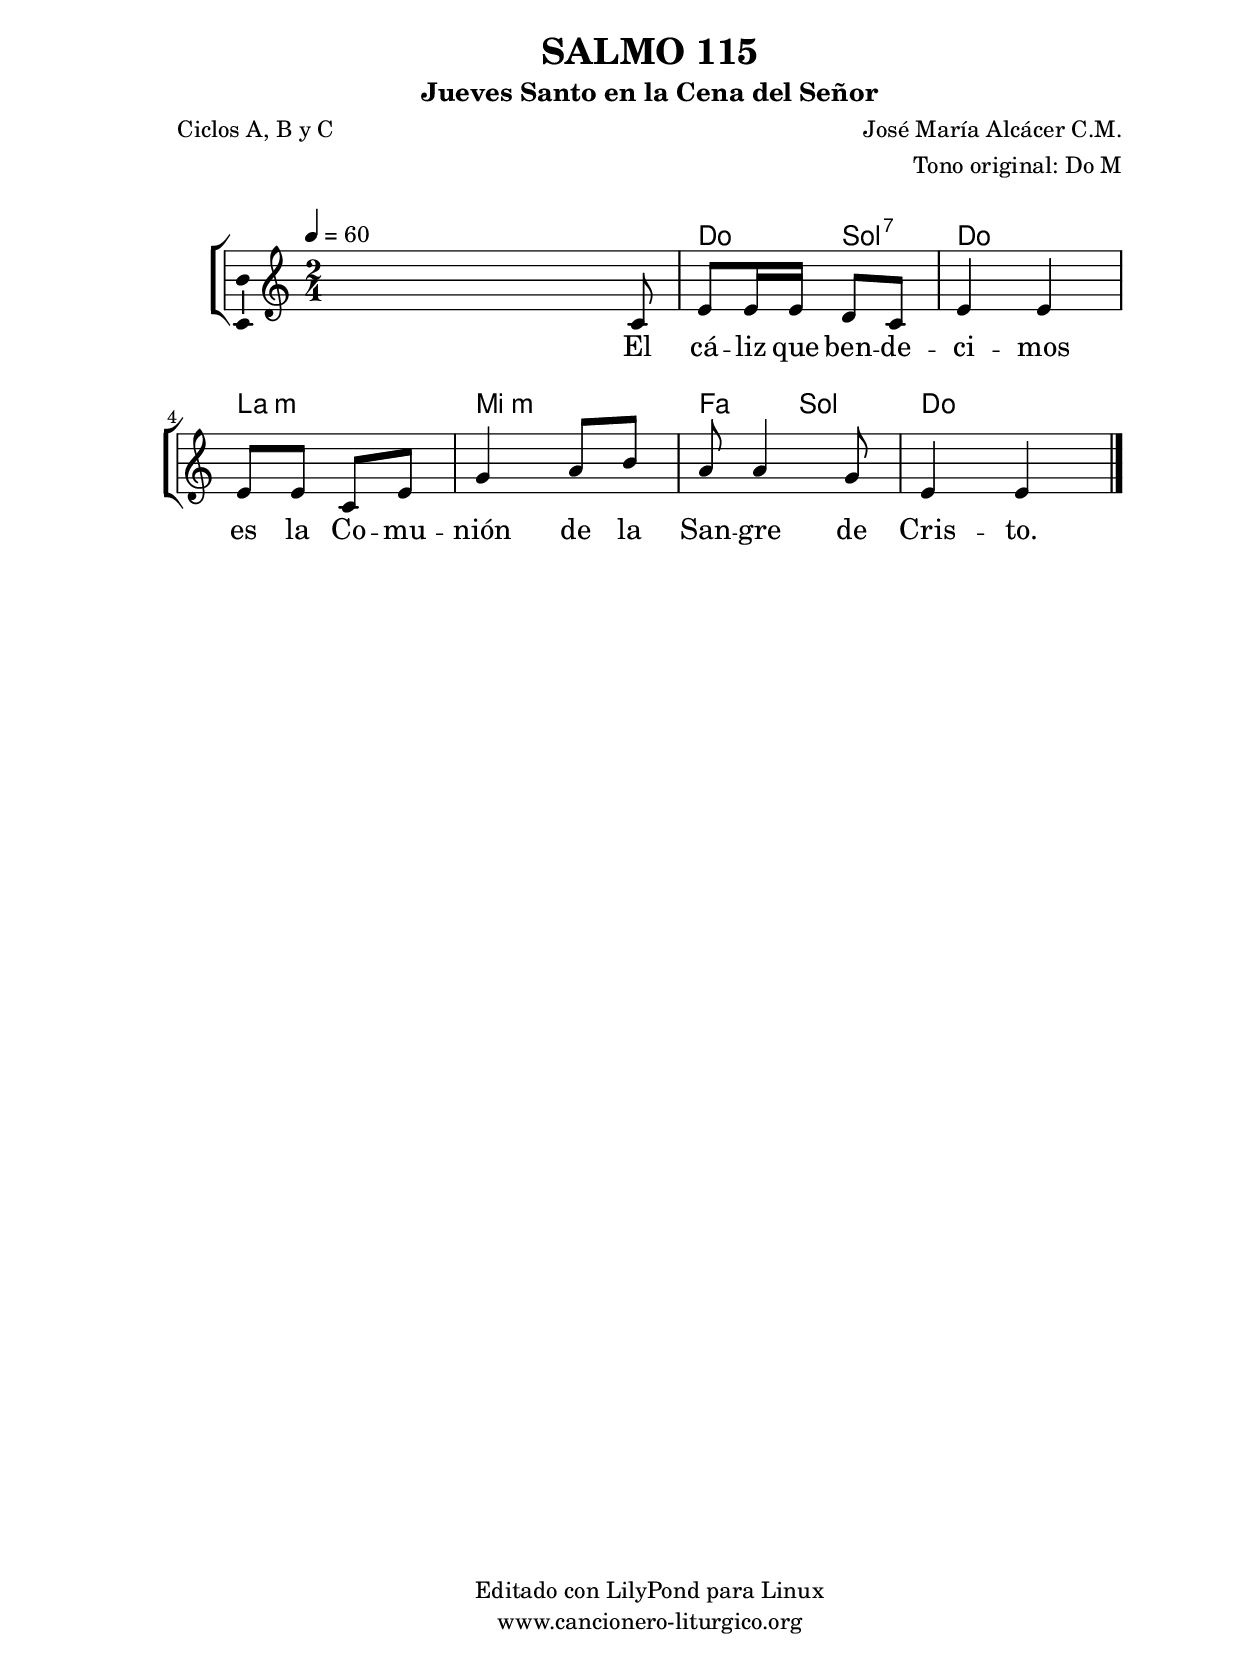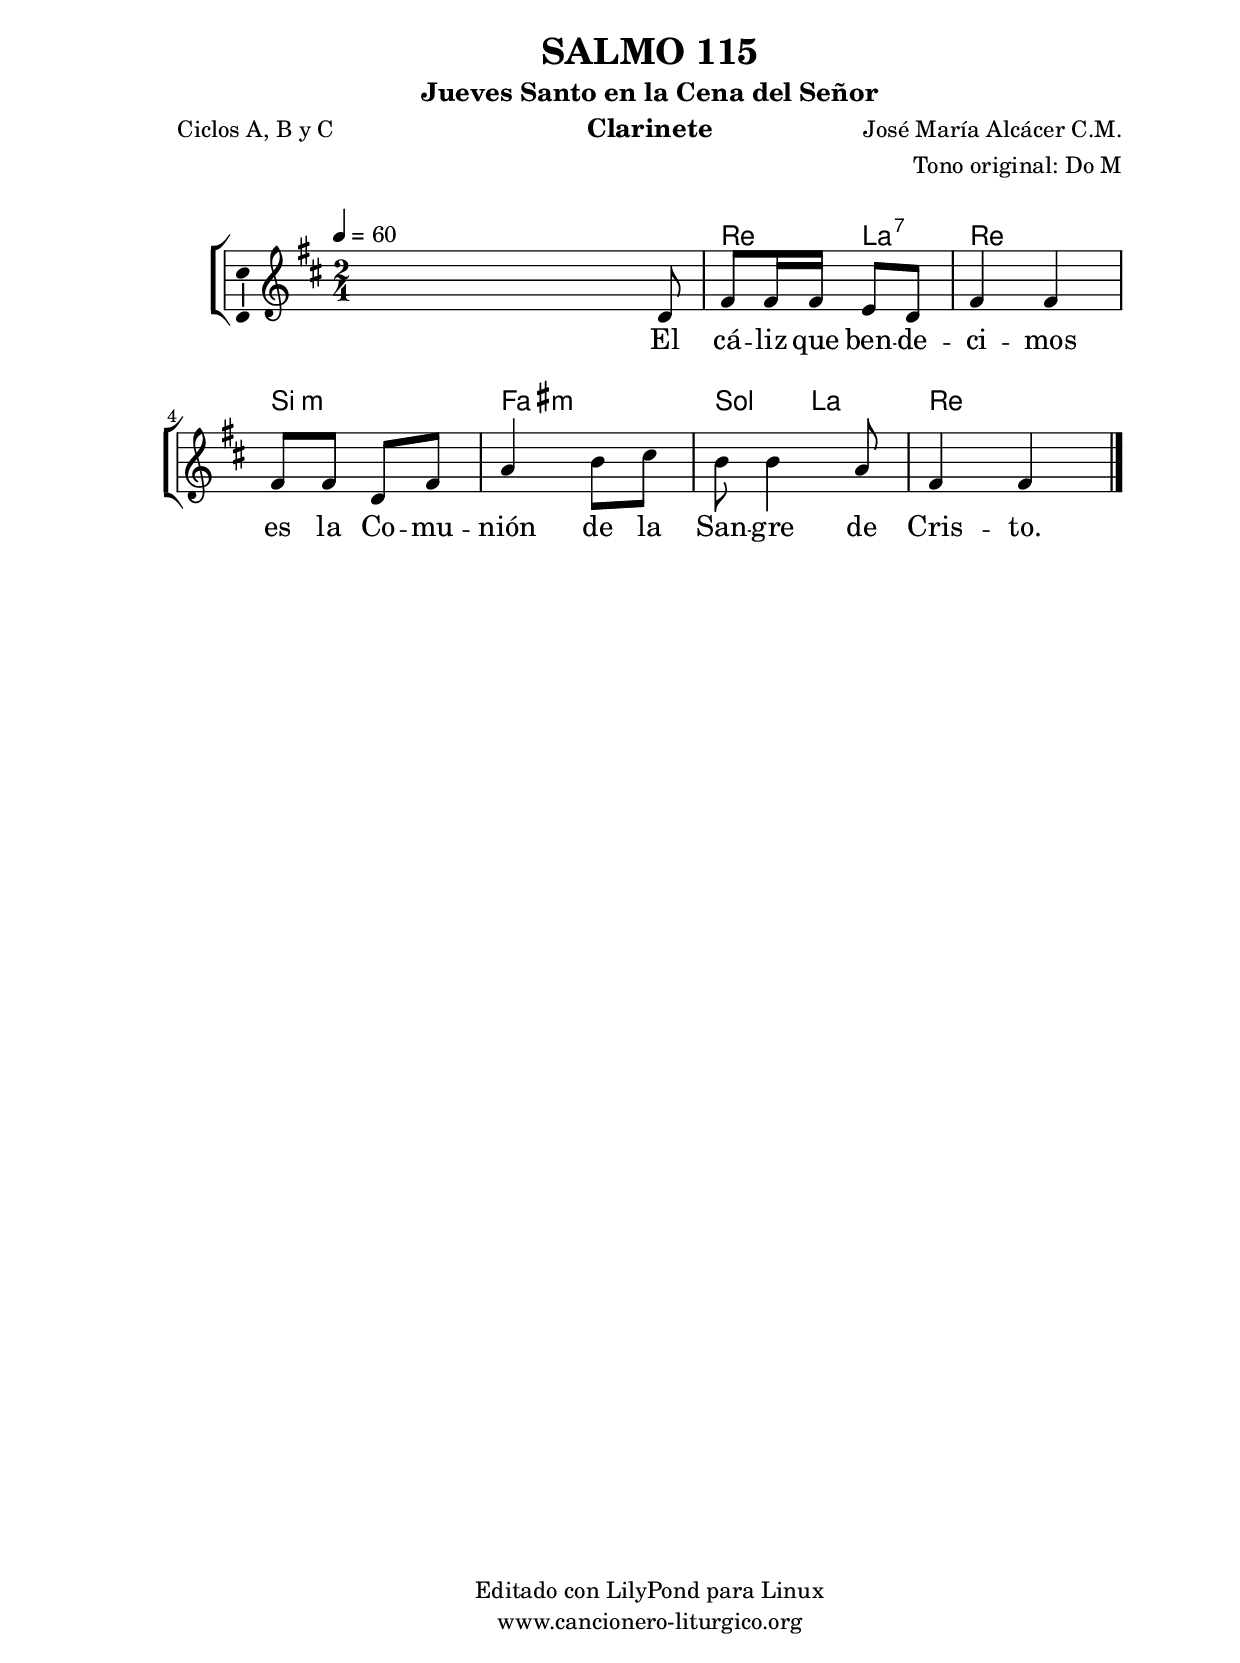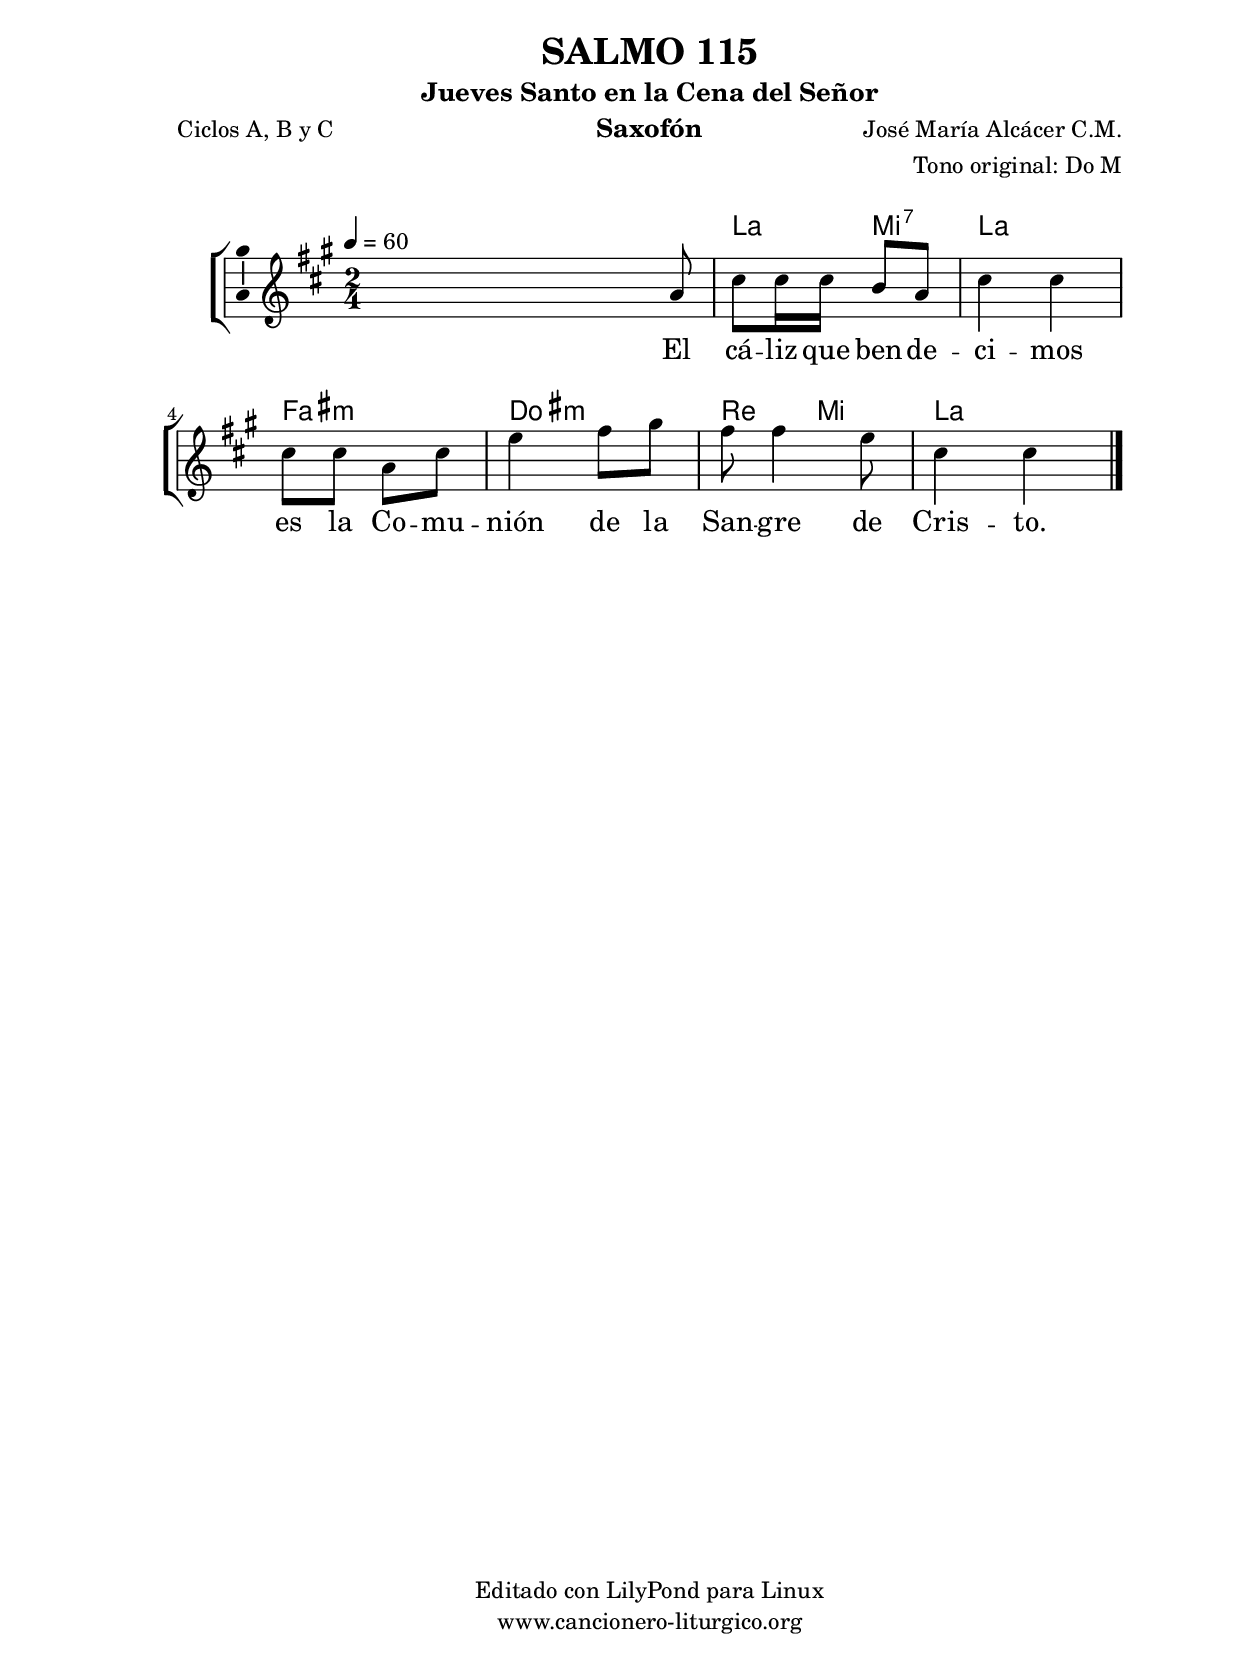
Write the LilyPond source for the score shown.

%
%para convertir .midi en .wav:
%timidity filename.midi -Ow -o finename.wav
%
%
%Para convertir de .wav a .mp3:
%lame -h -m j filename.wav
%
%
%para escuchar el midi:
%timidity nombrefichero.midi
%


%versión de lilypond para la que se ha escrito esta partitura:
\version "2.16.0"

	%Tamaño papel
	#(set-default-paper-size "a4")
	%Tamaño partitura
	#(set-global-staff-size 20)
	%No responde al pulsar sobre una nota
	#(ly:set-option 'point-and-click #f)

%parámetros del encabezamiento:
\header {
	title = "SALMO 115"
	subtitle = "Jueves Santo en la Cena del Señor"
	composer = "José María Alcácer C.M."
	poet = "Ciclos A, B y C"
	meter = ""
	arranger = "Tono original: Do M"
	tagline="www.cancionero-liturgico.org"
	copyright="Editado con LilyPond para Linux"
	tiempo = "Semana Santa"
	usos = "Salmo"
	letra = "El cáliz que bendecimos es la Comunión de la Sangre de Cristo."
	}

%parámetros asociados al papel:
\paper  {
	oddHeaderMarkup = \markup {\fill-line { \on-the-fly #not-first-page \fromproperty #'header:title \on-the-fly #not-first-page \fromproperty #'header:composer }}
	evenHeaderMarkup = \markup {\fill-line { \fromproperty #'header:composer \fromproperty #'header:title }}
	#(set-paper-size "a4")
	print-page-number = ##f
	first-page-number = 1
	print-first-page-number = ##f
%	head-separation = 3.0 \cm
	top-margin = 2.0 \cm
	bottom-margin = 0.5\cm
%%%	bottom-margin = -1.0\cm
	left-margin = 3.0 \cm
	line-width = 16.0 \cm 
	indent = 8\mm
	interscoreline = 2.\mm
	between-system-space = 15\mm
%	para que las partituras no llenen la hoja:
	ragged-bottom = ##t
%	idem para la última hoja:
	ragged-last-bottom = ##f
%	para que las partituras llenen el ancho del papel:
	ragged-last = ##f
	after-title-space = 2.5 \cm
%page-count=1
%system-count=8

	%Flexible Vertical Spacing
%	markup-markup-spacing =
%	#'((basic-distance . 15) (minimum-distance . 15) (padding . 3))
	markup-system-spacing =
	#'((basic-distance . 15) (minimum-distance . 15) (padding . 3))
	system-system-spacing =
	#'((basic-distance . 15) (minimum-distance . 15) (padding . 3))
	score-system-spacing =
	#'((basic-distance . 15) (minimum-distance . 15) (padding . 5))
%	top-system-spacing = % header
%	#'((basic-distance . 8) (minimum-distance . 0) (padding . 3))
%	top-markup-spacing =
%	#'((basic-distance . 20) (minimum-distance . 20) (padding . 3))
	last-bottom-spacing = % footer
	#'((basic-distance . 5) (minimum-distance . 5) (padding . 3))
%	score-markup-spacing =
%	#'((basic-distance . 16) (minimum-distance . 13) (padding . 3))

	}


%parámetros que afectan a toda la partitura:
global =  {
	%clave de sol (G):
	\clef G
	%armadura:
%	\transpose d e
	\key c \major
	\tempo 4=60
	\set Score.tempoHideNote = ##f
	}


acordes = {
	\italianChords
	\chordmode {
%	\transpose d e
{

s2
c4 g:7 c2 a:m e:m f4 g c2

	}
	}
}

melodia = 
%\transpose d e
{
	\relative c'{

\time 2/4

s4 s8 c8
e8 e16 e d8 c
e4 e
e8 e c e
g4 a8 b
a8 a4 g8
e4 e

	\bar "|."
	}
	}


texto = \lyricmode {
El cá -- liz que ben -- de -- ci -- mos
es la Co -- mu -- nión de la San -- gre de Cris -- to.
	}


acordesStaff = \context ChordNames = acordesStaff <<
	\set chordChanges = ##t
	\acordes
	>>


vozStaff = \context Voice = vozStaff
\with {\consists "Ambitus_engraver"}
<<
%	\set Staff.instrumentName = ""
%	\set Staff.shortInstrumentName = ""
%	\set Staff.midiInstrument = #"clarinet"
%	\set Staff.midiInstrument = #"cello"
%	\set Staff.midiInstrument = #"flute"
	\set Staff.midiInstrument = #"electric guitar (jazz)"
%	\set Staff.midiInstrument = #"english horn"
%	\set Staff.midiInstrument = #"violin"
%	\set Staff.midiInstrument = #"glockenspiel"
	\set Staff.midiMinimumVolume = #0.7
	\set Staff.midiMaximumVolume = #0.9
	\global
	\melodia
	>>


textoStaff = \context Lyrics = textoStaff <<
	\lyricsto vozStaff \texto
	>>

\book {
	\score {
		\context ChoirStaff {
			\override StaffGroup.SystemStartBracket #'collapse-height = #1
			\override Score.SystemStartBar #'collapse-height = #1
			<<
			\acordesStaff
			\vozStaff
			\textoStaff
			>>
			}
		\layout {
	    		\context {
				\Lyrics
				\override LyricText #'font-size = #2
				}
	   		 \context {
				\Score
				%fontSize = #3
				\override StaffSymbol #'staff-space = #(magstep +3)
				%\override Beam #'thickness = #0.55
				%\override SpacingSpanner #'spacing-increment = #1.0
				%\override Slur #'height-limit = #1.5
				}
			}
		}
	\score {
		\unfoldRepeats
		\context ChoirStaff {
			<<
			\acordesStaff
			\vozStaff
			>>
			}
		\midi {
	  		\context {
	  			\Score
				tempoWholesPerMinute = #(ly:make-moment 70 4)
				}
			}
		}
	}

%Partitura para clarinete
#(define output-suffix "C")
\book {
	\header{
		instrument = "Clarinete"
		}
	\score {
		\context ChoirStaff {
			\override StaffGroup.SystemStartBracket #'collapse-height = #1
			\override Score.SystemStartBar #'collapse-height = #1
\transpose c d
			<<
			\acordesStaff
			\vozStaff
			\textoStaff
			>>
			}
		\layout {
	    		\context {
				\Lyrics
				\override LyricText #'font-size = #2
				}
	   		 \context {
				\Score
				%fontSize = #3
				\override StaffSymbol #'staff-space = #(magstep +3)
				%\override Beam #'thickness = #0.55
				%\override SpacingSpanner #'spacing-increment = #1.0
				%\override Slur #'height-limit = #1.5
				}
			}
		}
	}

%Partitura para saxofón
#(define output-suffix "S")
\book {
	\header{
		instrument = "Saxofón"
		}
	\score {
		\context ChoirStaff {
			\override StaffGroup.SystemStartBracket #'collapse-height = #1
			\override Score.SystemStartBar #'collapse-height = #1
\transpose c a
			<<
			\acordesStaff
			\vozStaff
			\textoStaff
			>>
			}
		\layout {
	    		\context {
				\Lyrics
				\override LyricText #'font-size = #2
				}
	   		 \context {
				\Score
				%fontSize = #3
				\override StaffSymbol #'staff-space = #(magstep +3)
				%\override Beam #'thickness = #0.55
				%\override SpacingSpanner #'spacing-increment = #1.0
				%\override Slur #'height-limit = #1.5
				}
			}
		}
	}

